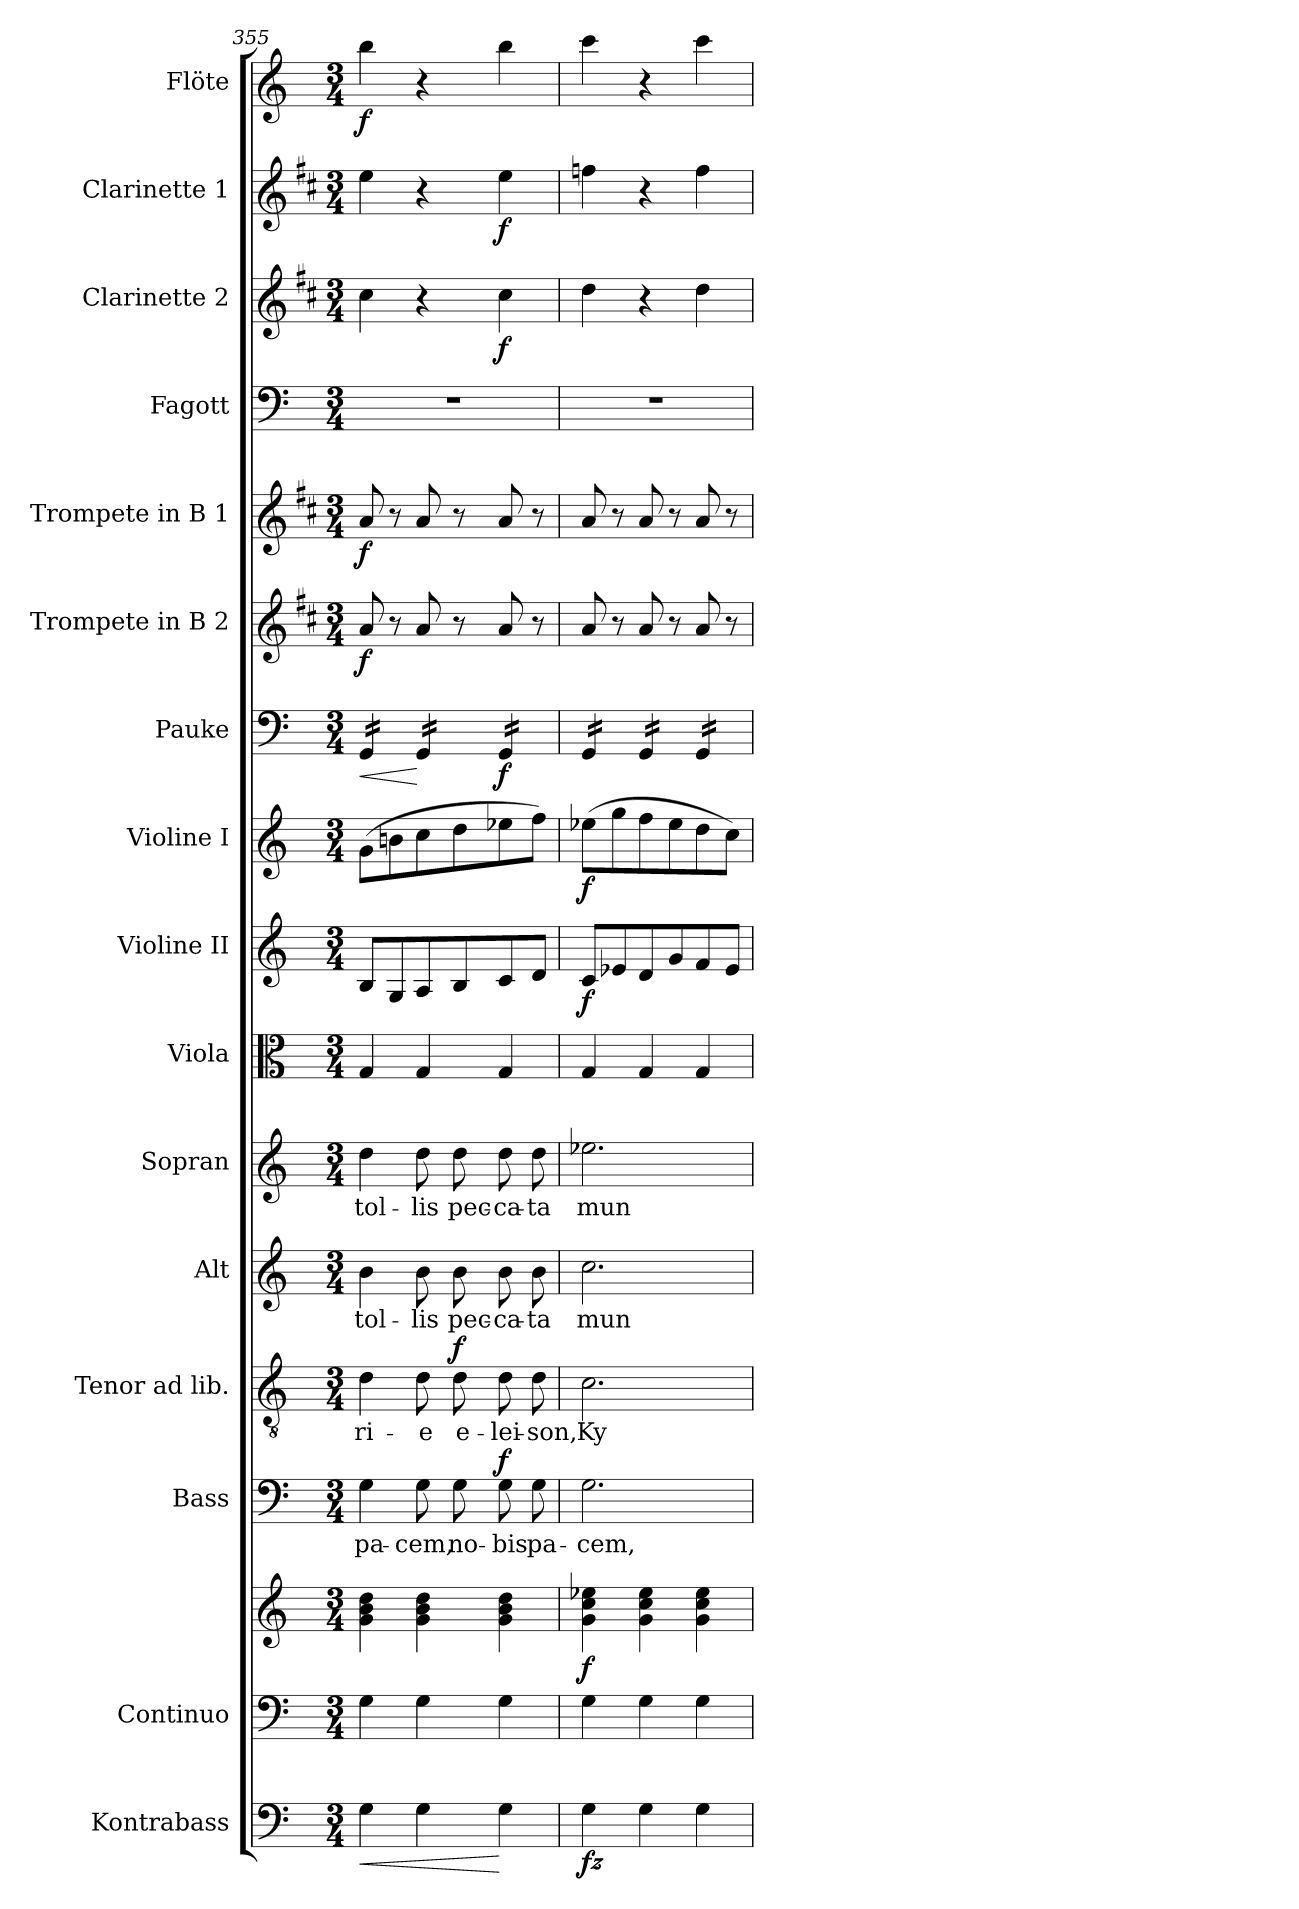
**kern	**dynam	**kern	**kern	**dynam	**kern	**text	**dynam	**kern	**text	**dynam	**kern	**text	**kern	**text	**kern	**kern	**dynam	**kern	**dynam	**kern	**dynam	**kern	**dynam	**kern	**dynam	**kern	**kern	**dynam	**kern	**dynam	**kern	**dynam
*part16	*part16	*part15	*part15	*part15	*part14	*part14	*part14	*part13	*part13	*part13	*part12	*part12	*part11	*part11	*part10	*part9	*part9	*part8	*part8	*part7	*part7	*part6	*part6	*part5	*part5	*part4	*part3	*part3	*part2	*part2	*part1	*part1
*staff17	*staff17	*staff16	*staff15	*staff15/16	*staff14	*staff14	*staff14	*staff13	*staff13	*staff13	*staff12	*staff12	*staff11	*staff11	*staff10	*staff9	*staff9	*staff8	*staff8	*staff7	*staff7	*staff6	*staff6	*staff5	*staff5	*staff4	*staff3	*staff3	*staff2	*staff2	*staff1	*staff1
*I"Kontrabass	*	*I"Continuo	*	*	*I"Bass	*	*	*I"Tenor ad lib.	*	*	*I"Alt	*	*I"Sopran	*	*I"Viola	*I"Violine II	*	*I"Violine I	*	*I"Pauke	*	*I"Trompete in B 2	*	*I"Trompete in B 1	*	*I"Fagott	*I"Clarinette 2	*	*I"Clarinette 1	*	*I"Flöte	*
*I'Kb.	*	*I'cont.	*	*	*I'B	*	*	*I'T	*	*	*I'A	*	*I'S	*	*I'Vla.	*I'Vl. II	*	*I'Vl. I	*	*I'Pk.	*	*	*	*	*	*I'Fg.	*I'Cl. 2	*	*I'Cl. 1	*	*I'Fl.	*
!!LO:PB:g=z
*clefF4	*	*clefF4	*clefG2	*	*clefF4	*	*	*clefGv2	*	*	*clefG2	*	*clefG2	*	*clefC3	*clefG2	*	*clefG2	*	*clefF4	*	*clefG2	*	*clefG2	*	*clefF4	*clefG2	*	*clefG2	*	*clefG2	*
*ITrd7c12	*	*	*	*	*	*	*	*	*	*	*	*	*	*	*	*	*	*	*	*	*	*ITrd1c2	*	*ITrd1c2	*	*	*ITrd1c2	*	*ITrd1c2	*	*	*
*k[]	*	*k[]	*k[]	*	*k[]	*	*	*k[]	*	*	*k[]	*	*k[]	*	*k[]	*k[]	*	*k[]	*	*k[]	*	*k[]	*	*k[]	*	*k[]	*k[]	*	*k[]	*	*k[]	*
*C:	*	*C:	*C:	*	*C:	*	*	*C:	*	*	*C:	*	*C:	*	*C:	*C:	*	*C:	*	*C:	*	*C:	*	*C:	*	*C:	*C:	*	*C:	*	*C:	*
*M3/4	*	*M3/4	*M3/4	*	*M3/4	*	*	*M3/4	*	*	*M3/4	*	*M3/4	*	*M3/4	*M3/4	*	*M3/4	*	*M3/4	*	*M3/4	*	*M3/4	*	*M3/4	*M3/4	*	*M3/4	*	*M3/4	*
=355	=355	=355	=355	=355	=355	=355	=355	=355	=355	=355	=355	=355	=355	=355	=355	=355	=355	=355	=355	=355	=355	=355	=355	=355	=355	=355	=355	=355	=355	=355	=355	=355
!	!LO:HP:b	!	!	!	!	!LO:LY:b	!	!	!LO:LY:b	!	!	!LO:LY:b	!	!LO:LY:b	!	!	!	!	!	!	!LO:HP:b	!	!LO:DY:b	!	!LO:DY:b	!	!	!	!	!	!	!LO:DY:b
*	*	*	*	*	*	*	*	*	*	*	*	*	*	*	*	*	*	*	*	*tremolo	*	*	*	*	*	*	*	*	*	*	*	*
4GG\	<	4G\	4g\ 4b\ 4dd\	.	4G\	pa-	.	4d\	-ri-	.	4b\	tol-	4dd\	tol-	4G/	8B/L	.	(>8g\L	.	16GG/LL	<	8g/	f	8g/	f	2.r	4b\	.	4dd\	.	4bb\	f
.	.	.	.	.	.	.	.	.	.	.	.	.	.	.	.	.	.	.	.	16GG/	.	.	.	.	.	.	.	.	.	.	.	.
.	.	.	.	.	.	.	.	.	.	.	.	.	.	.	.	8G/	.	8bn\	.	16GG/	.	8r	.	8r	.	.	.	.	.	.	.	.
.	.	.	.	.	.	.	.	.	.	.	.	.	.	.	.	.	.	.	.	16GG/JJ	.	.	.	.	.	.	.	.	.	.	.	.
!	!	!	!	!	!	!LO:LY:b	!	!	!LO:LY:b	!	!	!LO:LY:b	!	!LO:LY:b	!	!	!	!	!	!	!	!	!	!	!	!	!	!	!	!	!	!
4GG\	.	4G\	4g\ 4b\ 4dd\	.	8G\	-cem,	.	8d\	-e	.	8b\	-lis	8dd\	-lis	4G/	8A/	.	8cc\	.	16GG/LL	[	8g/	.	8g/	.	.	4r	.	4r	.	4r	.
.	.	.	.	.	.	.	.	.	.	.	.	.	.	.	.	.	.	.	.	16GG/	.	.	.	.	.	.	.	.	.	.	.	.
!	!	!	!	!	!	!LO:LY:b	!	!	!LO:LY:b	!LO:DY:a	!	!LO:LY:b	!	!LO:LY:b	!	!	!	!	!	!	!	!	!	!	!	!	!	!	!	!	!	!
.	.	.	.	.	8G\	no-	.	8d\	e-	f	8b\	pec-	8dd\	pec-	.	8B/	.	8dd\	.	16GG/	.	8r	.	8r	.	.	.	.	.	.	.	.
.	.	.	.	.	.	.	.	.	.	.	.	.	.	.	.	.	.	.	.	16GG/JJ	.	.	.	.	.	.	.	.	.	.	.	.
!	!	!	!	!	!	!LO:LY:b	!LO:DY:a	!	!LO:LY:b	!	!	!LO:LY:b	!	!LO:LY:b	!	!	!	!	!	!	!LO:DY:b	!	!	!	!	!	!	!LO:DY:b	!	!LO:DY:b	!	!
4GG\	[	4G\	4g\ 4b\ 4dd\	.	8G\	-bis	f	8d\	-lei-	.	8b\	-ca-	8dd\	-ca-	4G/	8c/	.	8ee-X\	.	16GG/LL	f	8g/	.	8g/	.	.	4b\	f	4dd\	f	4bb\	.
.	.	.	.	.	.	.	.	.	.	.	.	.	.	.	.	.	.	.	.	16GG/	.	.	.	.	.	.	.	.	.	.	.	.
!	!	!	!	!	!	!LO:LY:b	!	!	!LO:LY:b	!	!	!LO:LY:b	!	!LO:LY:b	!	!	!	!	!	!	!	!	!	!	!	!	!	!	!	!	!	!
.	.	.	.	.	8G\	pa-	.	8d\	-son,	.	8b\	-ta	8dd\	-ta	.	8d/J	.	8ff\J)	.	16GG/	.	8r	.	8r	.	.	.	.	.	.	.	.
.	.	.	.	.	.	.	.	.	.	.	.	.	.	.	.	.	.	.	.	16GG/JJ	.	.	.	.	.	.	.	.	.	.	.	.
=356	=356	=356	=356	=356	=356	=356	=356	=356	=356	=356	=356	=356	=356	=356	=356	=356	=356	=356	=356	=356	=356	=356	=356	=356	=356	=356	=356	=356	=356	=356	=356	=356
!	!LO:DY:b	!	!	!LO:DY:b	!	!LO:LY:b	!	!	!LO:LY:b	!	!	!LO:LY:b	!	!LO:LY:b	!	!	!LO:DY:b	!	!LO:DY:b	!	!	!	!	!	!	!	!	!	!	!	!	!
4GG\	fz	4G\	4g\ 4cc\ 4ee-X\	f	2.G\	-cem,	.	2.c\	Ky-	.	2.cc\	mun-	2.ee-X\	mun-	4G/	8c/L	f	(>8ee-X\L	f	16GG/LL	.	8g/	.	8g/	.	2.r	4cc\	.	4ee-X\	.	4ccc\	.
.	.	.	.	.	.	.	.	.	.	.	.	.	.	.	.	.	.	.	.	16GG/	.	.	.	.	.	.	.	.	.	.	.	.
.	.	.	.	.	.	.	.	.	.	.	.	.	.	.	.	8e-X/	.	8gg\	.	16GG/	.	8r	.	8r	.	.	.	.	.	.	.	.
.	.	.	.	.	.	.	.	.	.	.	.	.	.	.	.	.	.	.	.	16GG/JJ	.	.	.	.	.	.	.	.	.	.	.	.
4GG\	.	4G\	4g\ 4cc\ 4ee-\	.	.	.	.	.	.	.	.	.	.	.	4G/	8d/	.	8ff\	.	16GG/LL	.	8g/	.	8g/	.	.	4r	.	4r	.	4r	.
.	.	.	.	.	.	.	.	.	.	.	.	.	.	.	.	.	.	.	.	16GG/	.	.	.	.	.	.	.	.	.	.	.	.
.	.	.	.	.	.	.	.	.	.	.	.	.	.	.	.	8g/	.	8ee-\	.	16GG/	.	8r	.	8r	.	.	.	.	.	.	.	.
.	.	.	.	.	.	.	.	.	.	.	.	.	.	.	.	.	.	.	.	16GG/JJ	.	.	.	.	.	.	.	.	.	.	.	.
4GG\	.	4G\	4g\ 4cc\ 4ee-\	.	.	.	.	.	.	.	.	.	.	.	4G/	8f/	.	8dd\	.	16GG/LL	.	8g/	.	8g/	.	.	4cc\	.	4ee-\	.	4ccc\	.
.	.	.	.	.	.	.	.	.	.	.	.	.	.	.	.	.	.	.	.	16GG/	.	.	.	.	.	.	.	.	.	.	.	.
.	.	.	.	.	.	.	.	.	.	.	.	.	.	.	.	8e-/J	.	8cc\J)	.	16GG/	.	8r	.	8r	.	.	.	.	.	.	.	.
.	.	.	.	.	.	.	.	.	.	.	.	.	.	.	.	.	.	.	.	16GG/JJ	.	.	.	.	.	.	.	.	.	.	.	.
*	*	*	*	*	*	*	*	*	*	*	*	*	*	*	*	*	*	*	*	*Xtremolo	*	*	*	*	*	*	*	*	*	*	*	*
=	=	=	=	=	=	=	=	=	=	=	=	=	=	=	=	=	=	=	=	=	=	=	=	=	=	=	=	=	=	=	=	=
*-	*-	*-	*-	*-	*-	*-	*-	*-	*-	*-	*-	*-	*-	*-	*-	*-	*-	*-	*-	*-	*-	*-	*-	*-	*-	*-	*-	*-	*-	*-	*-	*-
